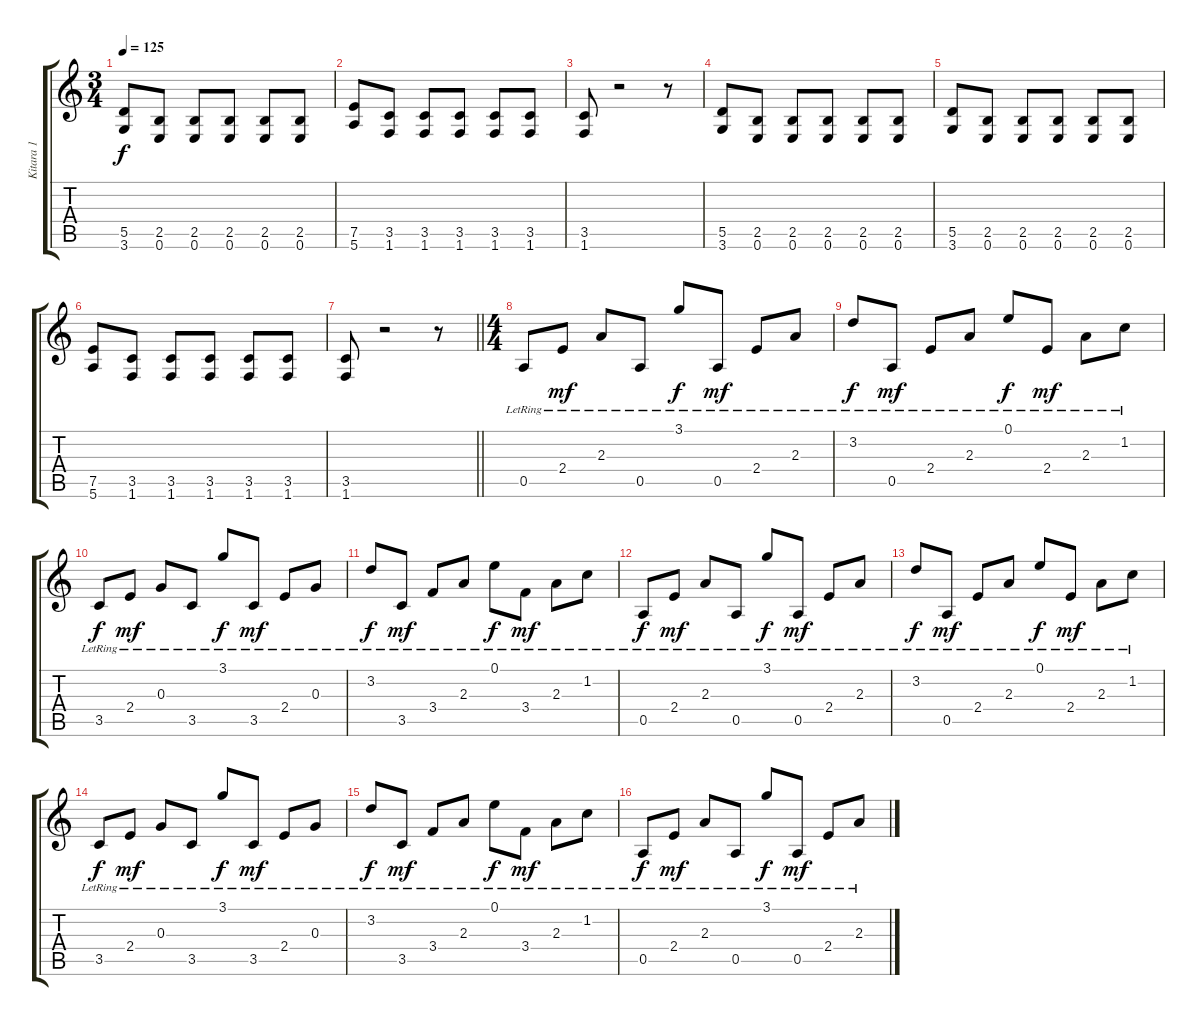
\track ("Kitara 1" "Kitara 1") {instrument distortionguitar}
\staff {score tabs}
\tuning (E4 B3 G3 D3 A2 E2) {hide}
\ts (3 4)
\tempo 125
\clef g2
\ks c
(5.5 3.6).8{dy f} (2.5 0.6).8 (2.5 0.6).8 (2.5 0.6).8 (2.5 0.6).8 (2.5 0.6).8 |
(7.5 5.6).8 (3.5 1.6).8 (3.5 1.6).8 (3.5 1.6).8 (3.5 1.6).8 (3.5 1.6).8 |
(3.5 1.6).8 r.2 r.8 |
(5.5 3.6).8 (2.5 0.6).8 (2.5 0.6).8 (2.5 0.6).8 (2.5 0.6).8 (2.5 0.6).8 |
(5.5 3.6).8 (2.5 0.6).8 (2.5 0.6).8 (2.5 0.6).8 (2.5 0.6).8 (2.5 0.6).8 |
(7.5 5.6).8 (3.5 1.6).8 (3.5 1.6).8 (3.5 1.6).8 (3.5 1.6).8 (3.5 1.6).8 |
\barLineRight lightlight
(3.5 1.6).8 r.2 r.8 |
\ts (4 4)
\section ("" "")
0.5{lr}.8{volume 5 balance 4 instrument electricguitarjazz} 2.4{lr}.8{dy mf} 2.3{lr}.8 0.5{lr}.8 3.1{lr}.8{dy f} 0.5{lr}.8{dy mf} 2.4{lr}.8 2.3{lr}.8 |
3.2{lr}.8{dy f} 0.5{lr}.8{dy mf} 2.4{lr}.8 2.3{lr}.8 0.1{lr}.8{dy f} 2.4{lr}.8{dy mf} 2.3{lr}.8 1.2{lr}.8 |
3.5{lr}.8{dy f} 2.4{lr}.8{dy mf} 0.3{lr}.8 3.5{lr}.8 3.1{lr}.8{dy f} 3.5{lr}.8{dy mf} 2.4{lr}.8 0.3{lr}.8 |
3.2{lr}.8{dy f} 3.5{lr}.8{dy mf} 3.4{lr}.8 2.3{lr}.8 0.1{lr}.8{dy f} 3.4{lr}.8{dy mf} 2.3{lr}.8 1.2{lr}.8 |
0.5{lr}.8{dy f} 2.4{lr}.8{dy mf} 2.3{lr}.8 0.5{lr}.8 3.1{lr}.8{dy f} 0.5{lr}.8{dy mf} 2.4{lr}.8 2.3{lr}.8 |
3.2{lr}.8{dy f} 0.5{lr}.8{dy mf} 2.4{lr}.8 2.3{lr}.8 0.1{lr}.8{dy f} 2.4{lr}.8{dy mf} 2.3{lr}.8 1.2{lr}.8 |
3.5{lr}.8{dy f} 2.4{lr}.8{dy mf} 0.3{lr}.8 3.5{lr}.8 3.1{lr}.8{dy f} 3.5{lr}.8{dy mf} 2.4{lr}.8 0.3{lr}.8 |
3.2{lr}.8{dy f} 3.5{lr}.8{dy mf} 3.4{lr}.8 2.3{lr}.8 0.1{lr}.8{dy f} 3.4{lr}.8{dy mf} 2.3{lr}.8 1.2{lr}.8 |
0.5{lr}.8{dy f} 2.4{lr}.8{dy mf} 2.3{lr}.8 0.5{lr}.8 3.1{lr}.8{dy f} 0.5{lr}.8{dy mf} 2.4{lr}.8 2.3{lr}.8
